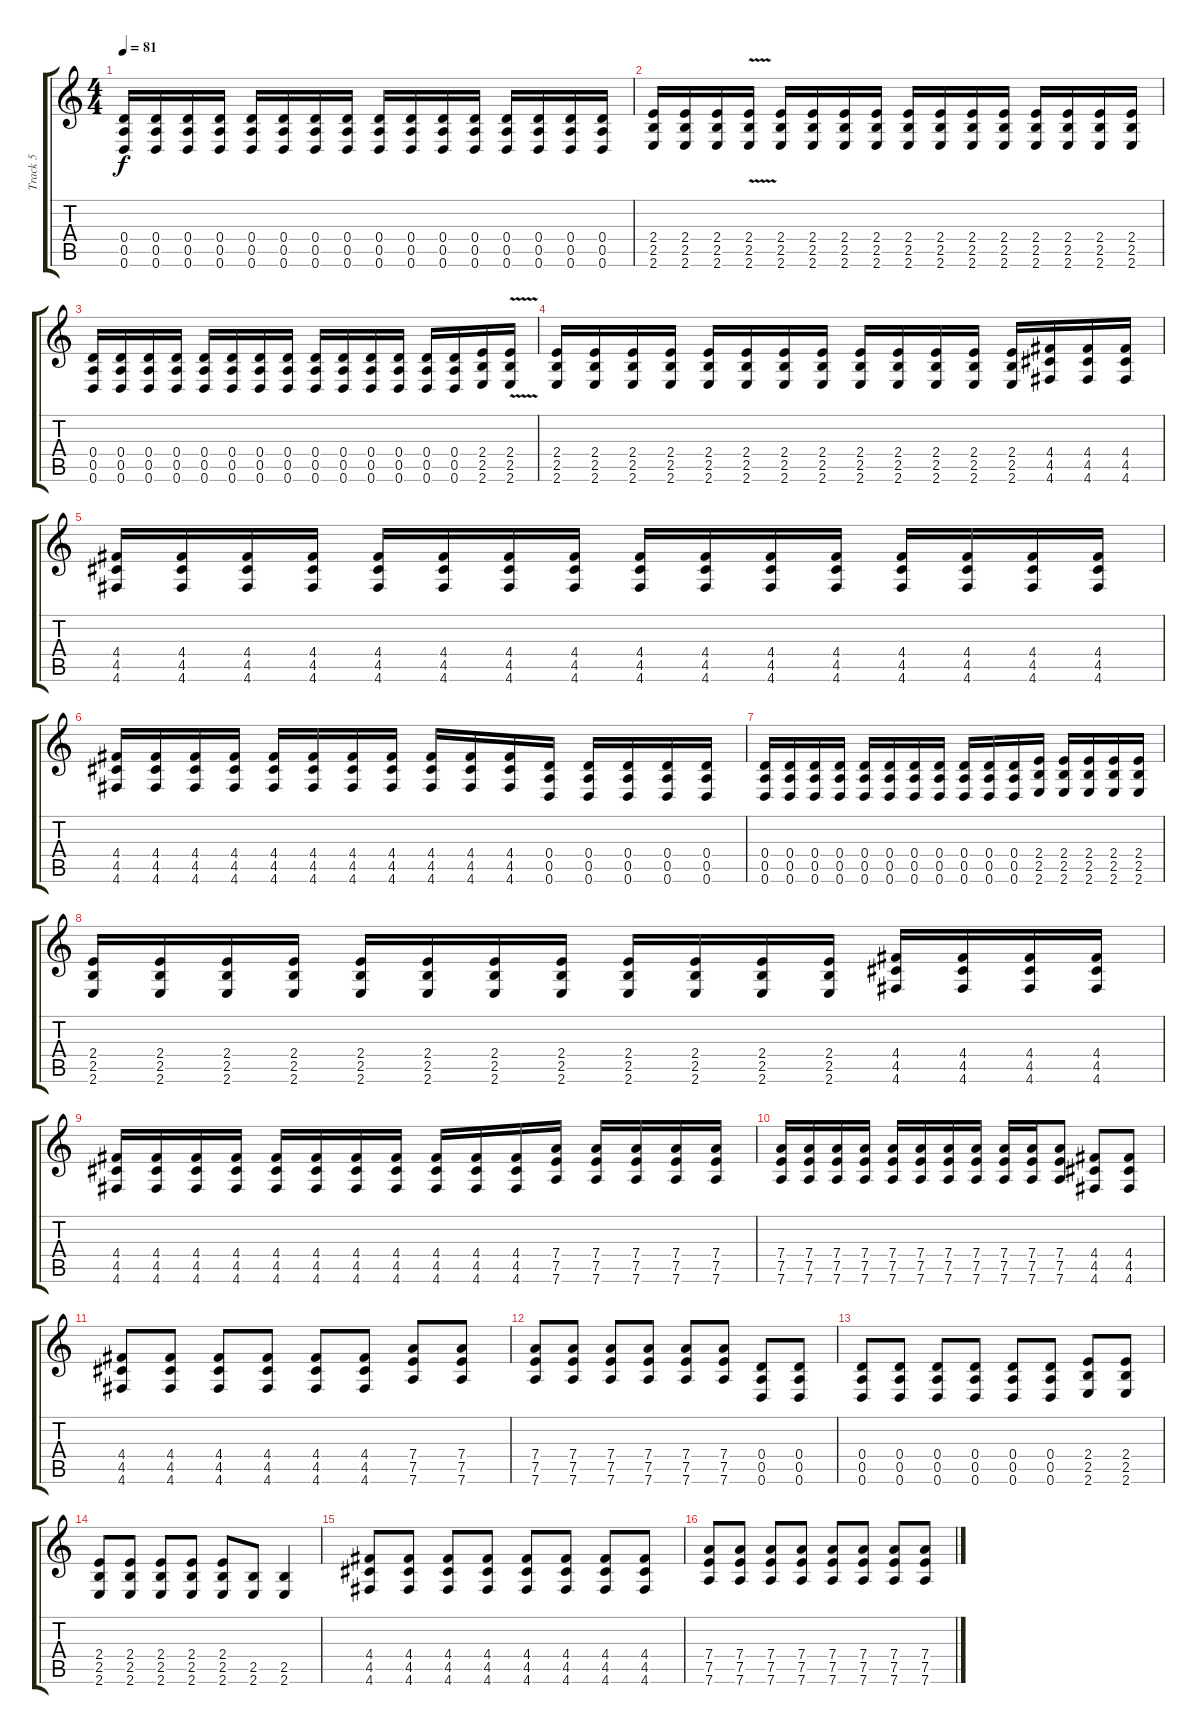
\track ("Track 5" "Track 5") {instrument distortionguitar}
\staff {score tabs}
\tuning (E4 B3 G3 D3 A2 D2) {hide}
\ts (4 4)
\tempo 81
\clef g2
\ks c
(0.4 0.5 0.6).16{dy f} (0.4 0.5 0.6).16 (0.4 0.5 0.6).16 (0.4 0.5 0.6).16 (0.4 0.5 0.6).16 (0.4 0.5 0.6).16 (0.4 0.5 0.6).16 (0.4 0.5 0.6).16 (0.4 0.5 0.6).16 (0.4 0.5 0.6).16 (0.4 0.5 0.6).16 (0.4 0.5 0.6).16 (0.4 0.5 0.6).16 (0.4 0.5 0.6).16 (0.4 0.5 0.6).16 (0.4 0.5 0.6).16 |
(2.4 2.5 2.6).16 (2.4 2.5 2.6).16 (2.4 2.5 2.6).16 (2.4 2.5{v} 2.6).16 (2.4 2.5 2.6).16 (2.4 2.5 2.6).16 (2.4 2.5 2.6).16 (2.4 2.5 2.6).16 (2.4 2.5 2.6).16 (2.4 2.5 2.6).16 (2.4 2.5 2.6).16 (2.4 2.5 2.6).16 (2.4 2.5 2.6).16 (2.4 2.5 2.6).16 (2.4 2.5 2.6).16 (2.4 2.5 2.6).16 |
(0.4 0.5 0.6).16 (0.4 0.5 0.6).16 (0.4 0.5 0.6).16 (0.4 0.5 0.6).16 (0.4 0.5 0.6).16 (0.4 0.5 0.6).16 (0.4 0.5 0.6).16 (0.4 0.5 0.6).16 (0.4 0.5 0.6).16 (0.4 0.5 0.6).16 (0.4 0.5 0.6).16 (0.4 0.5 0.6).16 (0.4 0.5 0.6).16 (0.4 0.5 0.6).16 (2.4 2.5 2.6).16 (2.4 2.5{v} 2.6).16 |
(2.4 2.5 2.6).16 (2.4 2.5 2.6).16 (2.4 2.5 2.6).16 (2.4 2.5 2.6).16 (2.4 2.5 2.6).16 (2.4 2.5 2.6).16 (2.4 2.5 2.6).16 (2.4 2.5 2.6).16 (2.4 2.5 2.6).16 (2.4 2.5 2.6).16 (2.4 2.5 2.6).16 (2.4 2.5 2.6).16 (2.4 2.5 2.6).16 (4.4 4.5 4.6).16 (4.4 4.5 4.6).16 (4.4 4.5 4.6).16 |
(4.4 4.5 4.6).16 (4.4 4.5 4.6).16 (4.4 4.5 4.6).16 (4.4 4.5 4.6).16 (4.4 4.5 4.6).16 (4.4 4.5 4.6).16 (4.4 4.5 4.6).16 (4.4 4.5 4.6).16 (4.4 4.5 4.6).16 (4.4 4.5 4.6).16 (4.4 4.5 4.6).16 (4.4 4.5 4.6).16 (4.4 4.5 4.6).16 (4.4 4.5 4.6).16 (4.4 4.5 4.6).16 (4.4 4.5 4.6).16 |
(4.4 4.5 4.6).16 (4.4 4.5 4.6).16 (4.4 4.5 4.6).16 (4.4 4.5 4.6).16 (4.4 4.5 4.6).16 (4.4 4.5 4.6).16 (4.4 4.5 4.6).16 (4.4 4.5 4.6).16 (4.4 4.5 4.6).16 (4.4 4.5 4.6).16 (4.4 4.5 4.6).16 (0.4 0.5 0.6).16 (0.4 0.5 0.6).16 (0.4 0.5 0.6).16 (0.4 0.5 0.6).16 (0.4 0.5 0.6).16 |
(0.4 0.5 0.6).16 (0.4 0.5 0.6).16 (0.4 0.5 0.6).16 (0.4 0.5 0.6).16 (0.4 0.5 0.6).16 (0.4 0.5 0.6).16 (0.4 0.5 0.6).16 (0.4 0.5 0.6).16 (0.4 0.5 0.6).16 (0.4 0.5 0.6).16 (0.4 0.5 0.6).16 (2.4 2.5 2.6).16 (2.4 2.5 2.6).16 (2.4 2.5 2.6).16 (2.4 2.5 2.6).16 (2.4 2.5 2.6).16 |
(2.4 2.5 2.6).16 (2.4 2.5 2.6).16 (2.4 2.5 2.6).16 (2.4 2.5 2.6).16 (2.4 2.5 2.6).16 (2.4 2.5 2.6).16 (2.4 2.5 2.6).16 (2.4 2.5 2.6).16 (2.4 2.5 2.6).16 (2.4 2.5 2.6).16 (2.4 2.5 2.6).16 (2.4 2.5 2.6).16 (4.4 4.5 4.6).16 (4.4 4.5 4.6).16 (4.4 4.5 4.6).16 (4.4 4.5 4.6).16 |
(4.4 4.5 4.6).16 (4.4 4.5 4.6).16 (4.4 4.5 4.6).16 (4.4 4.5 4.6).16 (4.4 4.5 4.6).16 (4.4 4.5 4.6).16 (4.4 4.5 4.6).16 (4.4 4.5 4.6).16 (4.4 4.5 4.6).16 (4.4 4.5 4.6).16 (4.4 4.5 4.6).16 (7.4 7.5 7.6).16 (7.4 7.5 7.6).16 (7.4 7.5 7.6).16 (7.4 7.5 7.6).16 (7.4 7.5 7.6).16 |
(7.4 7.5 7.6).16 (7.4 7.5 7.6).16 (7.4 7.5 7.6).16 (7.4 7.5 7.6).16 (7.4 7.5 7.6).16 (7.4 7.5 7.6).16 (7.4 7.5 7.6).16 (7.4 7.5 7.6).16 (7.4 7.5 7.6).16 (7.4 7.5 7.6).16 (7.4 7.5 7.6).8 (4.4 4.5 4.6).8 (4.4 4.5 4.6).8 |
(4.4 4.5 4.6).8 (4.4 4.5 4.6).8 (4.4 4.5 4.6).8 (4.4 4.5 4.6).8 (4.4 4.5 4.6).8 (4.4 4.5 4.6).8 (7.4 7.5 7.6).8 (7.4 7.5 7.6).8 |
(7.4 7.5 7.6).8 (7.4 7.5 7.6).8 (7.4 7.5 7.6).8 (7.4 7.5 7.6).8 (7.4 7.5 7.6).8 (7.4 7.5 7.6).8 (0.4 0.5 0.6).8 (0.4 0.5 0.6).8 |
(0.4 0.5 0.6).8 (0.4 0.5 0.6).8 (0.4 0.5 0.6).8 (0.4 0.5 0.6).8 (0.4 0.5 0.6).8 (0.4 0.5 0.6).8 (2.4 2.5 2.6).8 (2.4 2.5 2.6).8 |
(2.4 2.5 2.6).8 (2.4 2.5 2.6).8 (2.4 2.5 2.6).8 (2.4 2.5 2.6).8 (2.4 2.5 2.6).8 (2.5 2.6).8 (2.5 2.6).4 |
(4.4 4.5 4.6).8 (4.4 4.5 4.6).8 (4.4 4.5 4.6).8 (4.4 4.5 4.6).8 (4.4 4.5 4.6).8 (4.4 4.5 4.6).8 (4.4 4.5 4.6).8 (4.4 4.5 4.6).8 |
(7.4 7.5 7.6).8 (7.4 7.5 7.6).8 (7.4 7.5 7.6).8 (7.4 7.5 7.6).8 (7.4 7.5 7.6).8 (7.4 7.5 7.6).8 (7.4 7.5 7.6).8 (7.4 7.5 7.6).8
